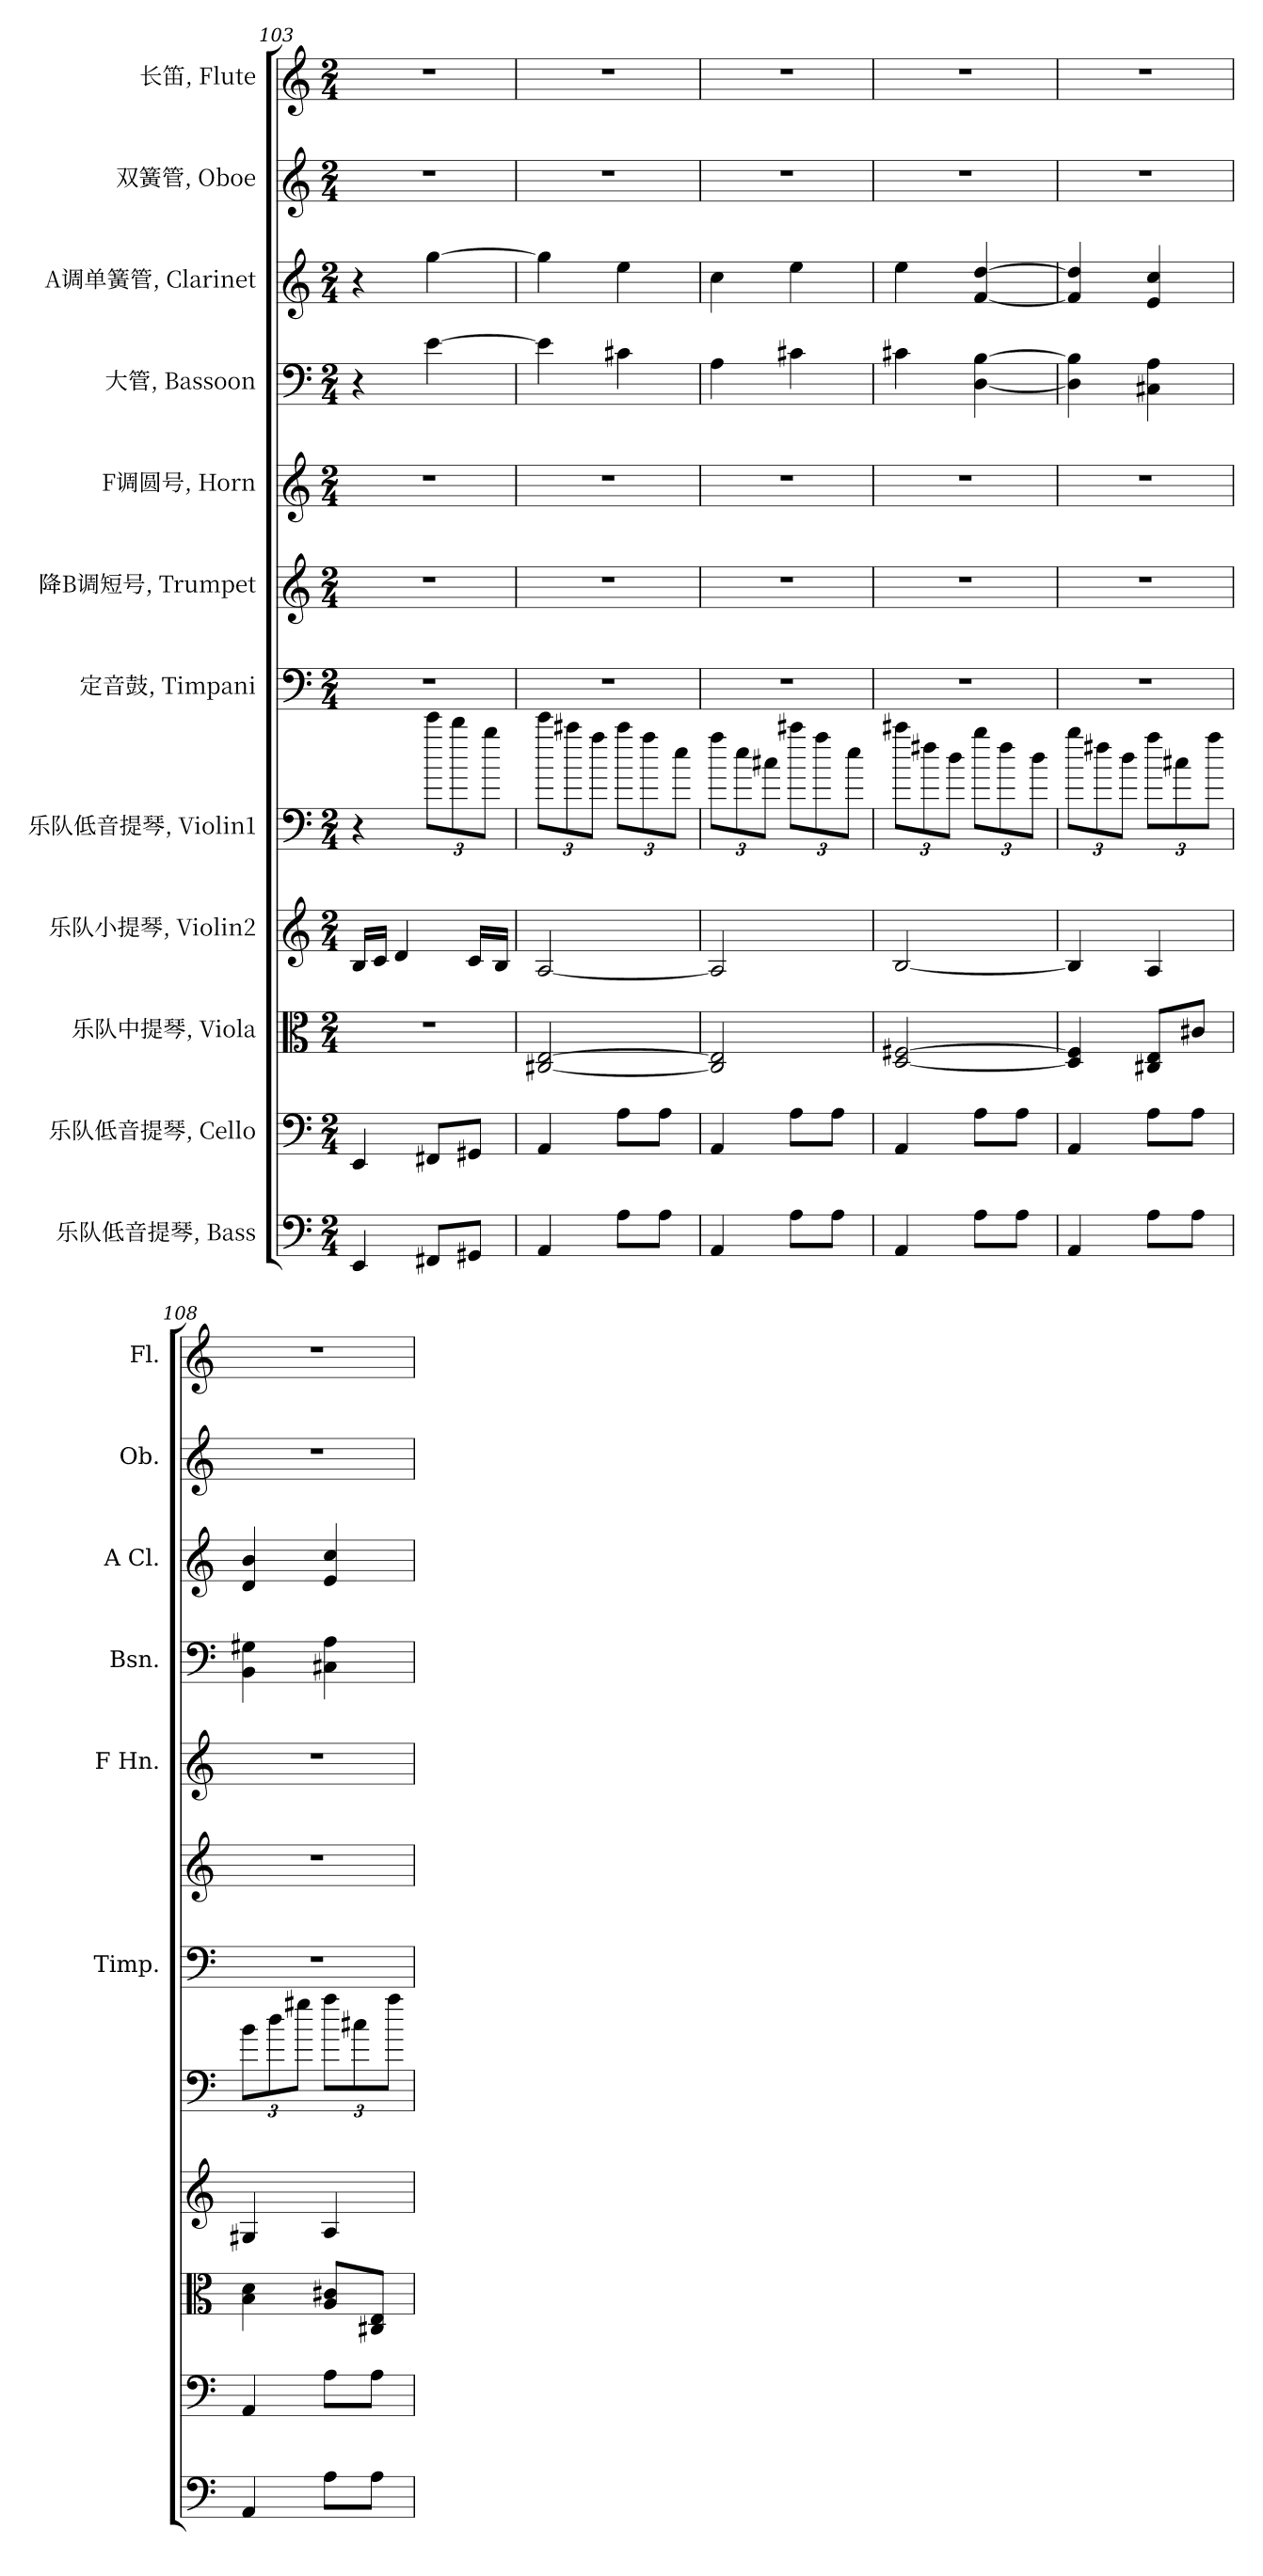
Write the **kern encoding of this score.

**kern	**kern	**kern	**kern	**kern	**kern	**kern	**kern	**kern	**kern	**kern	**kern
*part12	*part11	*part10	*part9	*part8	*part7	*part6	*part5	*part4	*part3	*part2	*part1
*staff12	*staff11	*staff10	*staff9	*staff8	*staff7	*staff6	*staff5	*staff4	*staff3	*staff2	*staff1
*I"乐队低音提琴, Bass	*I"乐队低音提琴, Cello	*I"乐队中提琴, Viola	*I"乐队小提琴, Violin2	*I"乐队低音提琴, Violin1	*I"定音鼓, Timpani	*I"降B调短号, Trumpet	*I"F调圆号, Horn	*I"大管, Bassoon	*I"A调单簧管, Clarinet	*I"双簧管, Oboe	*I"长笛, Flute
*	*	*	*	*	*I'Timp.	*	*I'F Hn.	*I'Bsn.	*I'A Cl.	*I'Ob.	*I'Fl.
*clefF4	*clefF4	*clefC3	*clefG2	*clefF4	*clefF4	*clefG2	*clefG2	*clefF4	*clefG2	*clefG2	*clefG2
*ITrd7c12	*ITrd7c12	*	*	*ITrd7c12	*	*ITrd1c2	*ITrd4c7	*	*ITrd2c3	*	*
*k[]	*k[]	*k[]	*k[]	*k[]	*k[]	*k[b-e-]	*k[b-]	*k[]	*k[f#c#g#]	*k[]	*k[]
*M2/4	*M2/4	*M2/4	*M2/4	*M2/4	*M2/4	*M2/4	*M2/4	*M2/4	*M2/4	*M2/4	*M2/4
=103	=103	=103	=103	=103	=103	=103	=103	=103	=103	=103	=103
4EEE/	4EEE/	2r	16B/LL	4r	2r	2r	2r	4r	4r	2r	2r
.	.	.	16c/JJ	.	.	.	.	.	.	.	.
.	.	.	4d/	.	.	.	.	.	.	.	.
*	*	*	*	*Xbrackettup	*	*	*	*	*	*	*
8FFF#X/L	8FFF#X/L	.	.	12ee\L	.	.	.	[4e\	[4ee\	.	.
.	.	.	.	12dd\	.	.	.	.	.	.	.
8GGG#X/J	8GGG#X/J	.	16c/LL	.	.	.	.	.	.	.	.
.	.	.	.	12b\J	.	.	.	.	.	.	.
.	.	.	16B/JJ	.	.	.	.	.	.	.	.
=104	=104	=104	=104	=104	=104	=104	=104	=104	=104	=104	=104
4AAA/	4AAA/	[2C#X/ [2E/	[2A/	12ee\L	2r	2r	2r	4e\]	4ee\]	2r	2r
.	.	.	.	12cc#X\	.	.	.	.	.	.	.
.	.	.	.	12a\J	.	.	.	.	.	.	.
8AA\L	8AA\L	.	.	12cc#\L	.	.	.	4c#X\	4cc#\	.	.
.	.	.	.	12a\	.	.	.	.	.	.	.
8AA\J	8AA\J	.	.	.	.	.	.	.	.	.	.
.	.	.	.	12e\J	.	.	.	.	.	.	.
!!LO:PB:g=z
=105	=105	=105	=105	=105	=105	=105	=105	=105	=105	=105	=105
4AAA/	4AAA/	2C#/] 2E/]	2A/]	12a\L	2r	2r	2r	4A\	4a\	2r	2r
.	.	.	.	12e\	.	.	.	.	.	.	.
.	.	.	.	12c#X\J	.	.	.	.	.	.	.
8AA\L	8AA\L	.	.	12cc#X\L	.	.	.	4c#X\	4cc#\	.	.
.	.	.	.	12a\	.	.	.	.	.	.	.
8AA\J	8AA\J	.	.	.	.	.	.	.	.	.	.
.	.	.	.	12e\J	.	.	.	.	.	.	.
=106	=106	=106	=106	=106	=106	=106	=106	=106	=106	=106	=106
4AAA/	4AAA/	[2D/ [2F#X/	[2B/	12cc#X\L	2r	2r	2r	4c#X\	4cc#\	2r	2r
.	.	.	.	12f#X\	.	.	.	.	.	.	.
.	.	.	.	12d\J	.	.	.	.	.	.	.
8AA\L	8AA\L	.	.	12b\L	.	.	.	[4D\ [4B\	[4d/ [4b/	.	.
.	.	.	.	12f#\	.	.	.	.	.	.	.
8AA\J	8AA\J	.	.	.	.	.	.	.	.	.	.
.	.	.	.	12d\J	.	.	.	.	.	.	.
=107	=107	=107	=107	=107	=107	=107	=107	=107	=107	=107	=107
4AAA/	4AAA/	4D/] 4F#/]	4B/]	12b\L	2r	2r	2r	4D\] 4B\]	4d/] 4b/]	2r	2r
.	.	.	.	12f#X\	.	.	.	.	.	.	.
.	.	.	.	12d\J	.	.	.	.	.	.	.
8AA\L	8AA\L	8C#X/ 8E/L	4A/	12a\L	.	.	.	4C#X\ 4A\	4c#/ 4a/	.	.
.	.	.	.	12c#X\	.	.	.	.	.	.	.
8AA\J	8AA\J	8c#X/J	.	.	.	.	.	.	.	.	.
.	.	.	.	12a\J	.	.	.	.	.	.	.
=108	=108	=108	=108	=108	=108	=108	=108	=108	=108	=108	=108
4AAA/	4AAA/	4B\ 4d\	4G#X/	12B\L	2r	2r	2r	4BB\ 4G#X\	4B/ 4g#/	2r	2r
.	.	.	.	12d\	.	.	.	.	.	.	.
.	.	.	.	12g#X\J	.	.	.	.	.	.	.
8AA\L	8AA\L	8A/ 8c#X/L	4A/	12a\L	.	.	.	4C#X\ 4A\	4c#/ 4a/	.	.
.	.	.	.	12c#X\	.	.	.	.	.	.	.
8AA\J	8AA\J	8C#X/ 8E/J	.	.	.	.	.	.	.	.	.
.	.	.	.	12a\J	.	.	.	.	.	.	.
=	=	=	=	=	=	=	=	=	=	=	=
*-	*-	*-	*-	*-	*-	*-	*-	*-	*-	*-	*-
